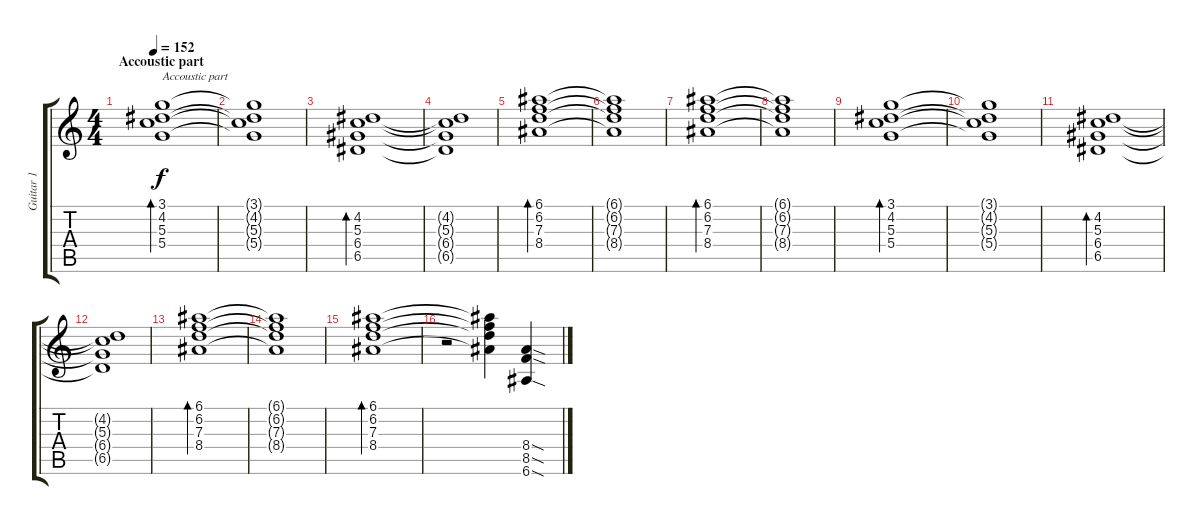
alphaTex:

\track ("Guitar 1" "Guitar 1") {instrument acousticguitarsteel}
\staff {score tabs}
\tuning (E4 B3 G3 D3 A2 E2) {hide}
\ts (4 4)
\section ("" "Accoustic part")
\tempo 152
\clef g2
\ks c
(3.1 4.2 5.3 5.4).1{bd 240 txt "Accoustic part" dy f instrument acousticguitarsteel} |
(3.1{t} 4.2{t} 5.3{t} 5.4{t}).1 |
(4.2 5.3 6.4 6.5).1{bd 480} |
(4.2{t} 5.3{t} 6.4{t} 6.5{t}).1 |
(6.1 6.2 7.3 8.4).1{bd 480} |
(6.1{t} 6.2{t} 7.3{t} 8.4{t}).1 |
(6.1 6.2 7.3 8.4).1{bd 480} |
(6.1{t} 6.2{t} 7.3{t} 8.4{t}).1 |
(3.1 4.2 5.3 5.4).1{bd 240} |
(3.1{t} 4.2{t} 5.3{t} 5.4{t}).1 |
(4.2 5.3 6.4 6.5).1{bd 480} |
(4.2{t} 5.3{t} 6.4{t} 6.5{t}).1 |
(6.1 6.2 7.3 8.4).1{bd 480} |
(6.1{t} 6.2{t} 7.3{t} 8.4{t}).1 |
(6.1 6.2 7.3 8.4).1{bd 480} |
r.2 (6.1{t} 6.2{t} 7.3{t} 8.4{t}).4 (8.4{sod} 8.5{sod} 6.6{sod}).4
